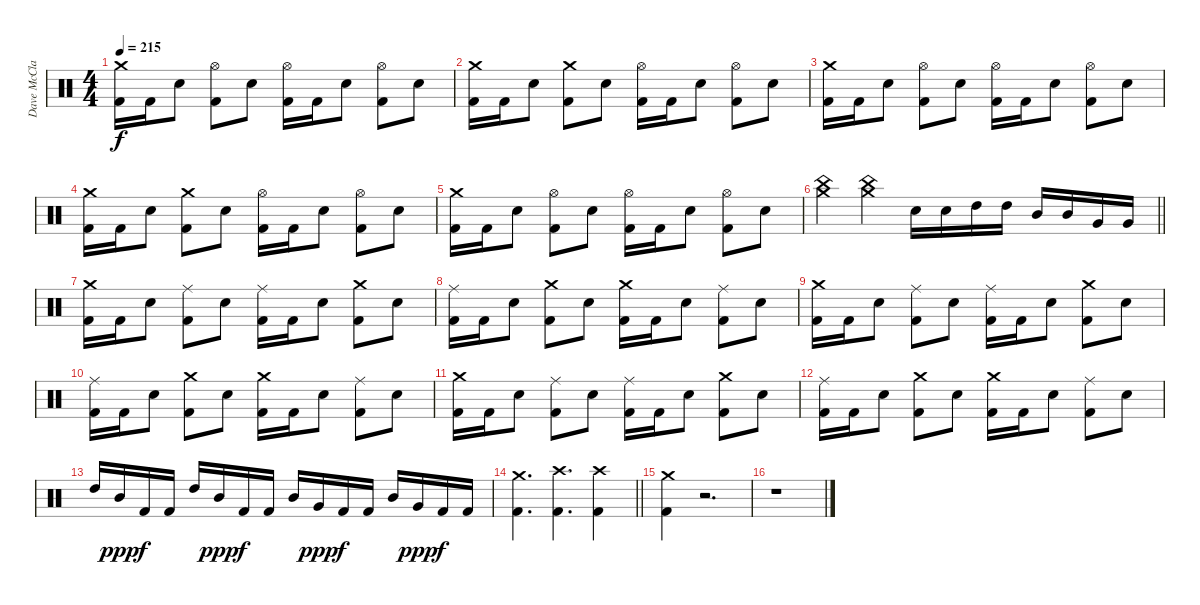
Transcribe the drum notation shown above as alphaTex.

\track ("Dave McClain" "Dave McCla") {instrument percussion}
\staff {score}
\articulation defaults
\ts (4 4)
\tempo 215
\clef neutral
\ks c
("Crash medium (hit)" "Kick (hit) 2").16{dy f} "Kick (hit) 2".16 "Electric Snare (hit)".8 ("Hi-Hat (open)" "Kick (hit) 2").8 "Electric Snare (hit)".8 ("Hi-Hat (open)" "Kick (hit) 2").16 "Kick (hit) 2".16 "Electric Snare (hit)".8 ("Hi-Hat (open)" "Kick (hit) 2").8 "Electric Snare (hit)".8 |
("Crash medium (hit)" "Kick (hit) 2").16 "Kick (hit) 2".16 "Electric Snare (hit)".8 ("Crash medium (hit)" "Kick (hit) 2").8 "Electric Snare (hit)".8 ("Hi-Hat (open)" "Kick (hit) 2").16 "Kick (hit) 2".16 "Electric Snare (hit)".8 ("Hi-Hat (open)" "Kick (hit) 2").8 "Electric Snare (hit)".8 |
("Crash medium (hit)" "Kick (hit) 2").16 "Kick (hit) 2".16 "Electric Snare (hit)".8 ("Hi-Hat (open)" "Kick (hit) 2").8 "Electric Snare (hit)".8 ("Hi-Hat (open)" "Kick (hit) 2").16 "Kick (hit) 2".16 "Electric Snare (hit)".8 ("Hi-Hat (open)" "Kick (hit) 2").8 "Electric Snare (hit)".8 |
("Crash medium (hit)" "Kick (hit) 2").16 "Kick (hit) 2".16 "Electric Snare (hit)".8 ("Crash medium (hit)" "Kick (hit) 2").8 "Electric Snare (hit)".8 ("Hi-Hat (open)" "Kick (hit) 2").16 "Kick (hit) 2".16 "Electric Snare (hit)".8 ("Hi-Hat (open)" "Kick (hit) 2").8 "Electric Snare (hit)".8 |
("Crash medium (hit)" "Kick (hit) 2").16 "Kick (hit) 2".16 "Electric Snare (hit)".8 ("Hi-Hat (open)" "Kick (hit) 2").8 "Electric Snare (hit)".8 ("Hi-Hat (open)" "Kick (hit) 2").16 "Kick (hit) 2".16 "Electric Snare (hit)".8 ("Hi-Hat (open)" "Kick (hit) 2").8 "Electric Snare (hit)".8 |
\barLineRight lightlight
("Crash medium (hit)" "China (hit)").4 ("China (hit)" "Crash medium (hit)").4 "Electric Snare (hit)".16 "Electric Snare (hit)".16 "High Tom (hit)".16 "High Tom (hit)".16 "Mid Tom (hit)".16 "Mid Tom (hit)".16 "Very Low Tom (hit)".16 "Very Low Tom (hit)".16 |
("Crash medium (hit)" "Kick (hit) 2").16 "Kick (hit) 2".16 "Electric Snare (hit)".8 ("Ride (middle)" "Kick (hit) 2").8 "Electric Snare (hit)".8 ("Ride (middle)" "Kick (hit) 2").16 "Kick (hit) 2".16 "Electric Snare (hit)".8 ("Crash medium (hit)" "Kick (hit) 2").8 "Electric Snare (hit)".8 |
("Ride (middle)" "Kick (hit) 2").16 "Kick (hit) 2".16 "Electric Snare (hit)".8 ("Crash medium (hit)" "Kick (hit) 2").8 "Electric Snare (hit)".8 ("Crash medium (hit)" "Kick (hit) 2").16 "Kick (hit) 2".16 "Electric Snare (hit)".8 ("Ride (middle)" "Kick (hit) 2").8 "Electric Snare (hit)".8 |
("Crash medium (hit)" "Kick (hit) 2").16 "Kick (hit) 2".16 "Electric Snare (hit)".8 ("Ride (middle)" "Kick (hit) 2").8 "Electric Snare (hit)".8 ("Ride (middle)" "Kick (hit) 2").16 "Kick (hit) 2".16 "Electric Snare (hit)".8 ("Crash medium (hit)" "Kick (hit) 2").8 "Electric Snare (hit)".8 |
("Ride (middle)" "Kick (hit) 2").16 "Kick (hit) 2".16 "Electric Snare (hit)".8 ("Crash medium (hit)" "Kick (hit) 2").8 "Electric Snare (hit)".8 ("Crash medium (hit)" "Kick (hit) 2").16 "Kick (hit) 2".16 "Electric Snare (hit)".8 ("Ride (middle)" "Kick (hit) 2").8 "Electric Snare (hit)".8 |
("Crash medium (hit)" "Kick (hit) 2").16 "Kick (hit) 2".16 "Electric Snare (hit)".8 ("Ride (middle)" "Kick (hit) 2").8 "Electric Snare (hit)".8 ("Ride (middle)" "Kick (hit) 2").16 "Kick (hit) 2".16 "Electric Snare (hit)".8 ("Crash medium (hit)" "Kick (hit) 2").8 "Electric Snare (hit)".8 |
("Ride (middle)" "Kick (hit) 2").16 "Kick (hit) 2".16 "Electric Snare (hit)".8 ("Crash medium (hit)" "Kick (hit) 2").8 "Electric Snare (hit)".8 ("Crash medium (hit)" "Kick (hit) 2").16 "Kick (hit) 2".16 "Electric Snare (hit)".8 ("Ride (middle)" "Kick (hit) 2").8 "Electric Snare (hit)".8 |
"High Tom (hit)".16 "Mid Tom (hit)".16{dy ppp} "Kick (hit) 2".16{dy f} "Kick (hit) 2".16 "High Tom (hit)".16 "Mid Tom (hit)".16{dy ppp} "Kick (hit) 2".16{dy f} "Kick (hit) 2".16 "Mid Tom (hit)".16 "Very Low Tom (hit)".16{dy ppp} "Kick (hit) 2".16{dy f} "Kick (hit) 2".16 "Mid Tom (hit)".16 "Very Low Tom (hit)".16{dy ppp} "Kick (hit) 2".16{dy f} "Kick (hit) 2".16 |
\barLineRight lightlight
("Crash medium (hit)" "Kick (hit) 2").4{d} ("Crash high (hit)" "Kick (hit) 2").4{d} ("Crash high (hit)" "Kick (hit) 2").4 |
("Crash medium (hit)" "Kick (hit) 2").4 r.2{d} |
r.1
